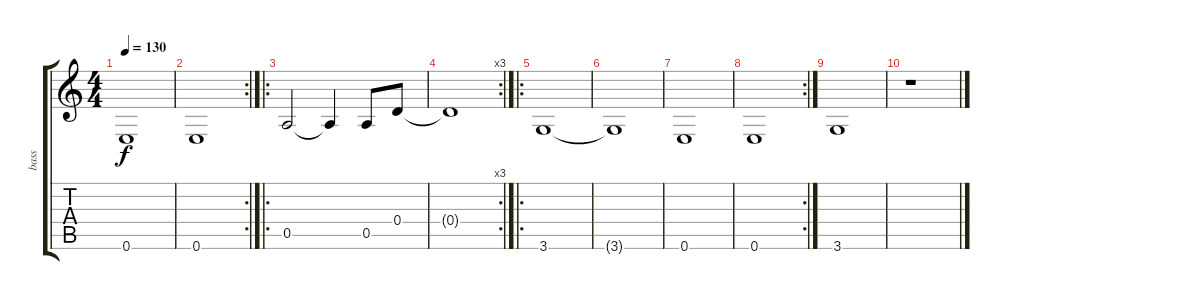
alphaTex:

\track ("bass" "bass") {instrument electricbassfinger}
\staff {score tabs}
\tuning (E4 B3 G3 D3 A2 E2) {hide}
\ts (4 4)
\tempo 130
\clef g2
\ks c
0.6.1{dy f} |
\rc 2
0.6.1 |
\ro
0.5.2 0.5{t}.4 0.5.8 0.4.8 |
\rc 3
0.4{t}.1 |
\ro
3.6.1 |
3.6{t}.1 |
0.6.1 |
\rc 2
0.6.1 |
3.6.1 |
r.1
